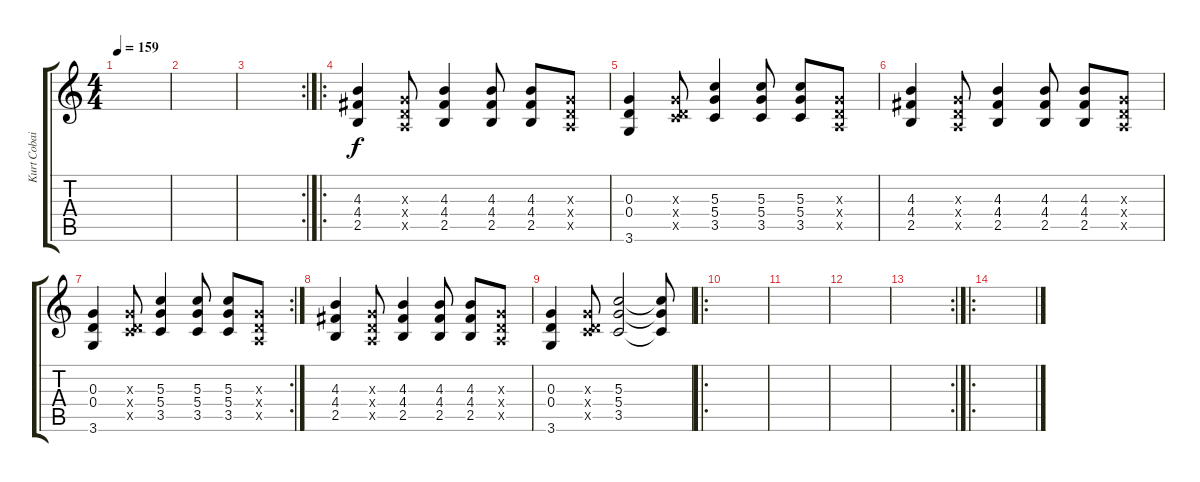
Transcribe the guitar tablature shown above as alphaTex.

\track ("Kurt Cobain (Clean)" "Kurt Cobai") {instrument electricguitarclean}
\staff {score tabs}
\tuning (E4 B3 G3 D3 A2 E2) {hide}
\ts (4 4)
\tempo 159
\clef g2
\ks c
|
|
\rc 2
|
\ro
(4.3 4.4 2.5).4 (0.3{x} 0.4{x} 0.5{x}).8 (4.3 4.4 2.5).4 (4.3 4.4 2.5).8 (4.3 4.4 2.5).8 (0.3{x} 0.4{x} 0.5{x}).8 |
(0.3 0.4 3.6).4 (0.3{x} 0.4{x} 3.5{x}).8 (5.3 5.4 3.5).4 (5.3 5.4 3.5).8 (5.3 5.4 3.5).8 (0.3{x} 0.4{x} 0.5{x}).8 |
(4.3 4.4 2.5).4 (0.3{x} 0.4{x} 0.5{x}).8 (4.3 4.4 2.5).4 (4.3 4.4 2.5).8 (4.3 4.4 2.5).8 (0.3{x} 0.4{x} 0.5{x}).8 |
\rc 2
(0.3 0.4 3.6).4 (0.3{x} 0.4{x} 3.5{x}).8 (5.3 5.4 3.5).4 (5.3 5.4 3.5).8 (5.3 5.4 3.5).8 (0.3{x} 0.4{x} 0.5{x}).8 |
(4.3 4.4 2.5).4 (0.3{x} 0.4{x} 0.5{x}).8 (4.3 4.4 2.5).4 (4.3 4.4 2.5).8 (4.3 4.4 2.5).8 (0.3{x} 0.4{x} 0.5{x}).8 |
(0.3 0.4 3.6).4 (0.3{x} 0.4{x} 3.5{x}).8 (5.3 5.4 3.5).2 (5.3{t} 5.4{t} 3.5{t}).8 |
\ro
|
|
|
\rc 2
|
\ro
